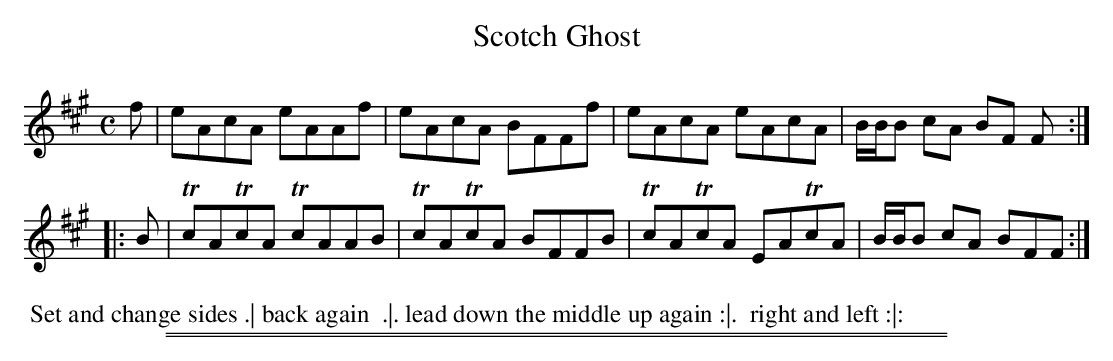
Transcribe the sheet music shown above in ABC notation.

X:1
T: Scotch Ghost
M: C
L: 1/8
K: A
f |\
eAcA eAAf | eAcA BFFf |\
eAcA eAcA | B/B/B cA BF F :|
|: B |\
TcATcA TcAAB | TcATcA BFFB |\
TcATcA EATcA | B/B/B cA BFF :|
